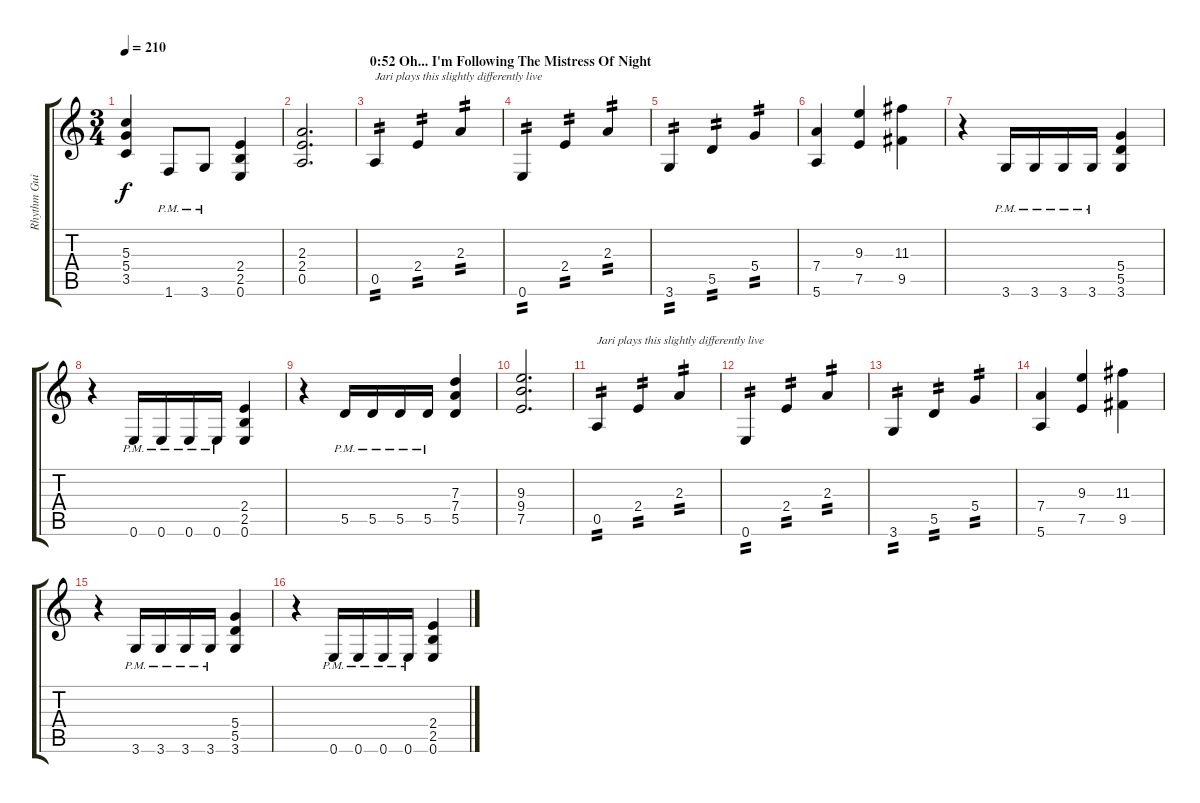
\track ("Rhythm Guitar Right" "Rhythm Gui") {instrument distortionguitar}
\staff {score tabs}
\tuning (E4 B3 G3 D3 A2 E2) {hide}
\ts (3 4)
\tempo 210
\clef g2
\ks c
(5.3 5.4 3.5).4{dy f} 1.6{pm}.8 3.6{pm}.8 (2.4 2.5 0.6).4 |
(2.3 2.4 0.5).2{d} |
\section ("" "0:52 Oh... I'm Following The Mistress Of Night")
0.5.4{txt "Jari plays this slightly differently live" tp 2} 2.4.4{tp 2} 2.3.4{tp 2} |
0.6.4{tp 2} 2.4.4{tp 2} 2.3.4{tp 2} |
3.6.4{tp 2} 5.5.4{tp 2} 5.4.4{tp 2} |
(7.4 5.6).4 (9.3 7.5).4 (11.3 9.5).4 |
r.4 3.6{pm}.16 3.6{pm}.16 3.6{pm}.16 3.6{pm}.16 (5.4 5.5 3.6).4 |
r.4 0.6{pm}.16 0.6{pm}.16 0.6{pm}.16 0.6{pm}.16 (2.4 2.5 0.6).4 |
r.4 5.5{pm}.16 5.5{pm}.16 5.5{pm}.16 5.5{pm}.16 (7.3 7.4 5.5).4 |
(9.3 9.4 7.5).2{d} |
0.5.4{txt "Jari plays this slightly differently live" tp 2} 2.4.4{tp 2} 2.3.4{tp 2} |
0.6.4{tp 2} 2.4.4{tp 2} 2.3.4{tp 2} |
3.6.4{tp 2} 5.5.4{tp 2} 5.4.4{tp 2} |
(7.4 5.6).4 (9.3 7.5).4 (11.3 9.5).4 |
r.4 3.6{pm}.16 3.6{pm}.16 3.6{pm}.16 3.6{pm}.16 (5.4 5.5 3.6).4 |
r.4 0.6{pm}.16 0.6{pm}.16 0.6{pm}.16 0.6{pm}.16 (2.4 2.5 0.6).4
